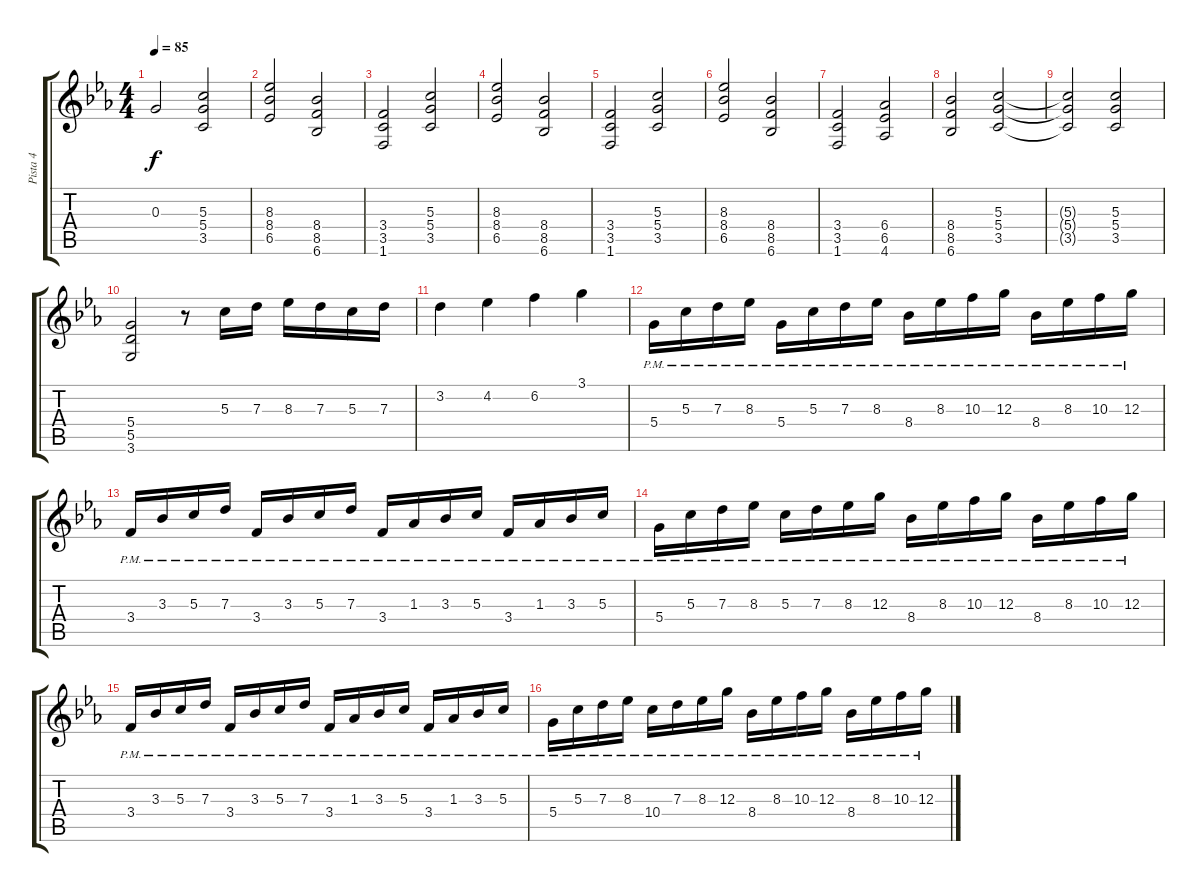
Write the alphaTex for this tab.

\track ("Pista 4" "Pista 4") {instrument distortionguitar}
\staff {score tabs}
\tuning (E4 B3 G3 D3 A2 E2) {hide}
\ts (4 4)
\tempo 85
\clef g2
\ks eb
0.3.2{dy f} (5.3 5.4 3.5).2 |
(8.3 8.4 6.5).2 (8.4 8.5 6.6).2 |
(3.4 3.5 1.6).2 (5.3 5.4 3.5).2 |
(8.3 8.4 6.5).2 (8.4 8.5 6.6).2 |
(3.4 3.5 1.6).2 (5.3 5.4 3.5).2 |
(8.3 8.4 6.5).2 (8.4 8.5 6.6).2 |
(3.4 3.5 1.6).2 (6.4 6.5 4.6).2 |
(8.4 8.5 6.6).2 (5.3 5.4 3.5).2 |
(5.3{t} 5.4{t} 3.5{t}).2 (5.3 5.4 3.5).2 |
(5.4 5.5 3.6).2 r.8 5.3.16 7.3.16 8.3.16 7.3.16 5.3.16 7.3.16 |
3.2.4 4.2.4 6.2.4 3.1.4 |
5.4{pm}.16 5.3{pm}.16 7.3{pm}.16 8.3{pm}.16 5.4{pm}.16 5.3{pm}.16 7.3{pm}.16 8.3{pm}.16 8.4{pm}.16 8.3{pm}.16 10.3{pm}.16 12.3{pm}.16 8.4{pm}.16 8.3{pm}.16 10.3{pm}.16 12.3{pm}.16 |
3.4{pm}.16 3.3{pm}.16 5.3{pm}.16 7.3{pm}.16 3.4{pm}.16 3.3{pm}.16 5.3{pm}.16 7.3{pm}.16 3.4{pm}.16 1.3{pm}.16 3.3{pm}.16 5.3{pm}.16 3.4{pm}.16 1.3{pm}.16 3.3{pm}.16 5.3{pm}.16 |
5.4{pm}.16 5.3{pm}.16 7.3{pm}.16 8.3{pm}.16 5.3{pm}.16 7.3{pm}.16 8.3{pm}.16 12.3{pm}.16 8.4{pm}.16 8.3{pm}.16 10.3{pm}.16 12.3{pm}.16 8.4{pm}.16 8.3{pm}.16 10.3{pm}.16 12.3{pm}.16 |
3.4{pm}.16 3.3{pm}.16 5.3{pm}.16 7.3{pm}.16 3.4{pm}.16 3.3{pm}.16 5.3{pm}.16 7.3{pm}.16 3.4{pm}.16 1.3{pm}.16 3.3{pm}.16 5.3{pm}.16 3.4{pm}.16 1.3{pm}.16 3.3{pm}.16 5.3{pm}.16 |
5.4{pm}.16 5.3{pm}.16 7.3{pm}.16 8.3{pm}.16 10.4{pm}.16 7.3{pm}.16 8.3{pm}.16 12.3{pm}.16 8.4{pm}.16 8.3{pm}.16 10.3{pm}.16 12.3{pm}.16 8.4{pm}.16 8.3{pm}.16 10.3{pm}.16 12.3{pm}.16
